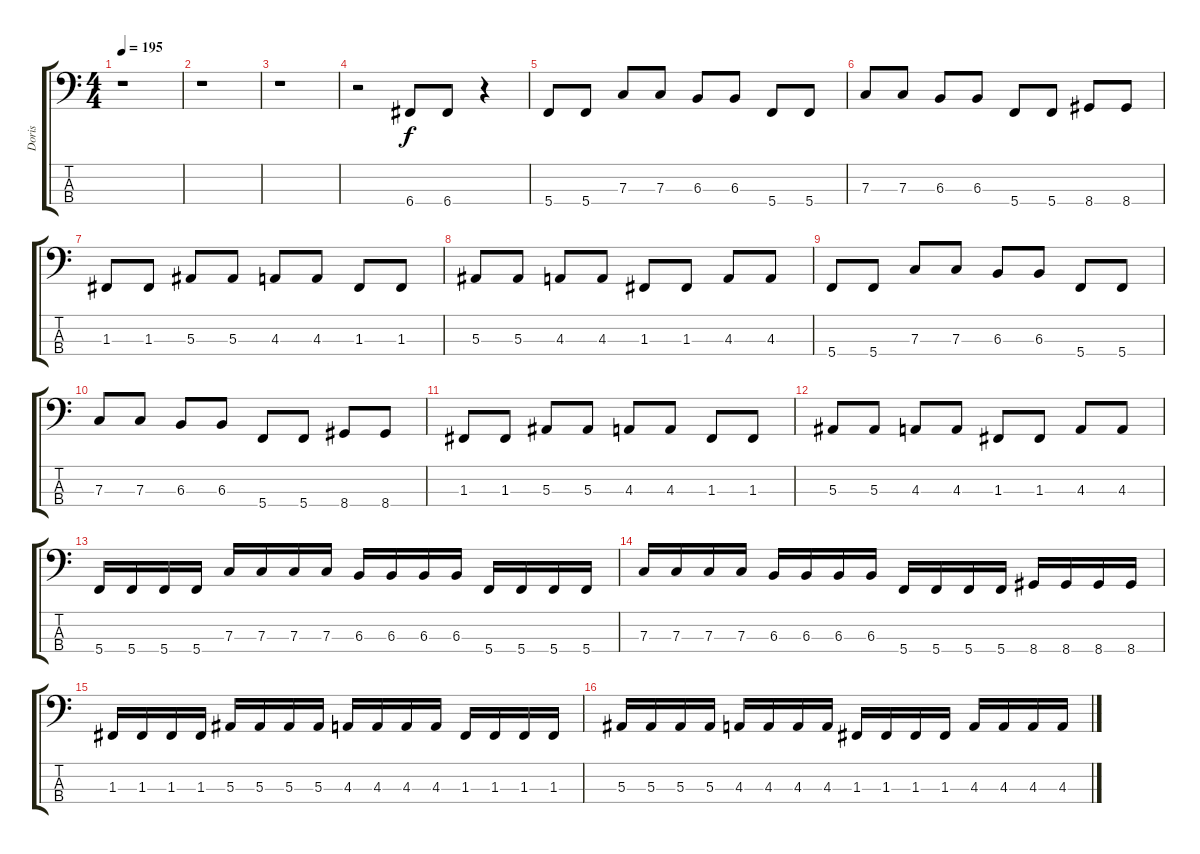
\track ("Doris" "Doris") {instrument electricbassfinger}
\staff {score tabs}
\tuning (Eb2 Bb1 F1 C1) {hide}
\ts (4 4)
\section ("" "")
\tempo 195
\clef f4
\ks c
r.1{dy f instrument electricbassfinger} |
r.1 |
r.1 |
r.2 6.4.8 6.4.8 r.4 |
5.4.8 5.4.8 7.3.8 7.3.8 6.3.8 6.3.8 5.4.8 5.4.8 |
7.3.8 7.3.8 6.3.8 6.3.8 5.4.8 5.4.8 8.4.8 8.4.8 |
1.3.8 1.3.8 5.3.8 5.3.8 4.3.8 4.3.8 1.3.8 1.3.8 |
5.3.8 5.3.8 4.3.8 4.3.8 1.3.8 1.3.8 4.3.8 4.3.8 |
5.4.8 5.4.8 7.3.8 7.3.8 6.3.8 6.3.8 5.4.8 5.4.8 |
7.3.8 7.3.8 6.3.8 6.3.8 5.4.8 5.4.8 8.4.8 8.4.8 |
1.3.8 1.3.8 5.3.8 5.3.8 4.3.8 4.3.8 1.3.8 1.3.8 |
5.3.8 5.3.8 4.3.8 4.3.8 1.3.8 1.3.8 4.3.8 4.3.8 |
5.4.16 5.4.16 5.4.16 5.4.16 7.3.16 7.3.16 7.3.16 7.3.16 6.3.16 6.3.16 6.3.16 6.3.16 5.4.16 5.4.16 5.4.16 5.4.16 |
7.3.16 7.3.16 7.3.16 7.3.16 6.3.16 6.3.16 6.3.16 6.3.16 5.4.16 5.4.16 5.4.16 5.4.16 8.4.16 8.4.16 8.4.16 8.4.16 |
1.3.16 1.3.16 1.3.16 1.3.16 5.3.16 5.3.16 5.3.16 5.3.16 4.3.16 4.3.16 4.3.16 4.3.16 1.3.16 1.3.16 1.3.16 1.3.16 |
5.3.16 5.3.16 5.3.16 5.3.16 4.3.16 4.3.16 4.3.16 4.3.16 1.3.16 1.3.16 1.3.16 1.3.16 4.3.16 4.3.16 4.3.16 4.3.16
